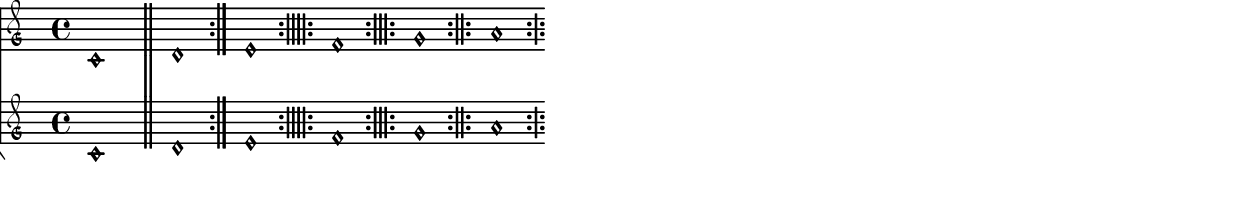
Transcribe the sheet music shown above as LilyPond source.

%% Generated by lilypond-book
%% Options: [exampleindent=10.16\mm,indent=0\mm,line-width=160\mm,paper-height=845.047\pt,paper-width=597.508\pt,papersize='(cons (* 597.508 pt) (* 845.047 pt))]
\include "lilypond-book-preamble.ly"


% ****************************************************************
% Start cut-&-pastable-section
% ****************************************************************

#(ly:set-option 'eps-box-padding 3.000000)



\paper {
  #(set-paper-size '(cons (* 597.508 pt) (* 845.047 pt)))
  indent = 0\mm
  line-width = 160\mm
  % offset the left padding, also add 1mm as lilypond creates cropped
  % images with a little space on the right
  line-width = #(- line-width (* mm  3.000000) (* mm 1))
}

\layout {
  
}




% ****************************************************************
% ly snippet:
% ****************************************************************
\sourcefilename "/lilypond-2.25.21/input/regression/repeat-petrucci.ly"
\sourcefileline 0
\version "2.23.8"

#(ly:set-option 'warning-as-error #t)

\header {
  texidoc = "This test demonstrates an ancient repeat sign in the
Petrucci style.  The sign consists of 1 to@tie{}4 short strokes
between repeat dots, with the number of strokes indicating the number
of times the preceding section is to be performed.  The number of
strokes is determined by the argument to @code{\\repeat volta}, and a
count higher than@tie{}4 falls back on a modern-looking sign with two
long strokes.  Despite appearances, these repeat signs are not bar
lines.

A double bar line should follow the first note.  A repeat sign should
follow each following note: modern, 4@tie{}strokes, 3@tie{}strokes,
2@tie{}strokes, 1@tie{}stroke."
}

music = \fixed c' {
  c1 |
  \repeat volta 5 d1
  \repeat volta 4 e1
  \repeat volta 3 f1
  \repeat volta 2 g1
  \repeat volta 1 a1
}

\new StaffGroup <<
  \new PetrucciStaff \music
  \new PetrucciStaff \music
>>



% ****************************************************************
% end ly snippet
% ****************************************************************
